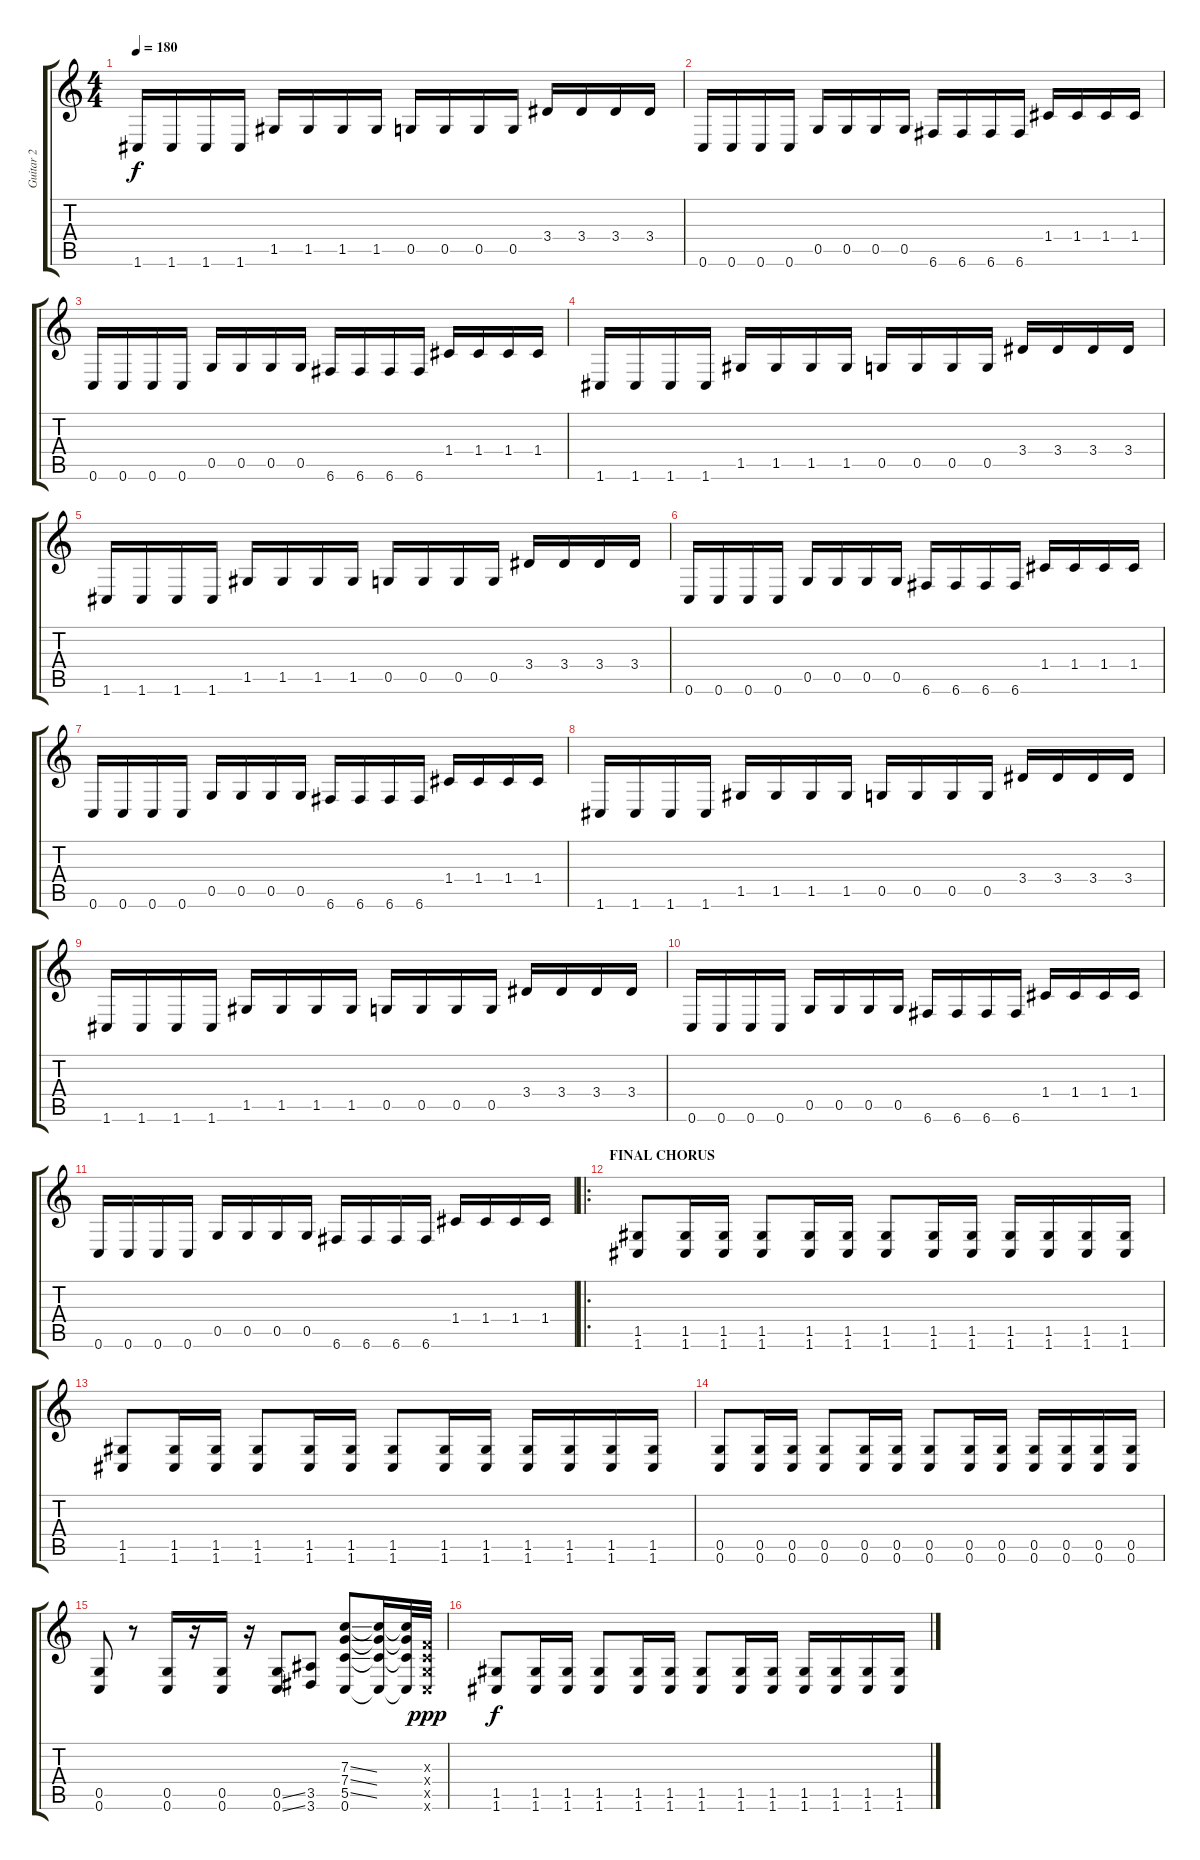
\track ("Guitar 2" "Guitar 2") {instrument distortionguitar}
\staff {score tabs}
\tuning (D4 A3 F3 C3 G2 C2) {hide}
\ts (4 4)
\tempo 180
\clef g2
\ks c
1.6.16{dy f} 1.6.16 1.6.16 1.6.16 1.5.16 1.5.16 1.5.16 1.5.16 0.5.16 0.5.16 0.5.16 0.5.16 3.4.16 3.4.16 3.4.16 3.4.16 |
0.6.16 0.6.16 0.6.16 0.6.16 0.5.16 0.5.16 0.5.16 0.5.16 6.6.16 6.6.16 6.6.16 6.6.16 1.4.16 1.4.16 1.4.16 1.4.16 |
0.6.16 0.6.16 0.6.16 0.6.16 0.5.16 0.5.16 0.5.16 0.5.16 6.6.16 6.6.16 6.6.16 6.6.16 1.4.16 1.4.16 1.4.16 1.4.16 |
1.6.16 1.6.16 1.6.16 1.6.16 1.5.16 1.5.16 1.5.16 1.5.16 0.5.16 0.5.16 0.5.16 0.5.16 3.4.16 3.4.16 3.4.16 3.4.16 |
1.6.16 1.6.16 1.6.16 1.6.16 1.5.16 1.5.16 1.5.16 1.5.16 0.5.16 0.5.16 0.5.16 0.5.16 3.4.16 3.4.16 3.4.16 3.4.16 |
0.6.16 0.6.16 0.6.16 0.6.16 0.5.16 0.5.16 0.5.16 0.5.16 6.6.16 6.6.16 6.6.16 6.6.16 1.4.16 1.4.16 1.4.16 1.4.16 |
0.6.16 0.6.16 0.6.16 0.6.16 0.5.16 0.5.16 0.5.16 0.5.16 6.6.16 6.6.16 6.6.16 6.6.16 1.4.16 1.4.16 1.4.16 1.4.16 |
1.6.16 1.6.16 1.6.16 1.6.16 1.5.16 1.5.16 1.5.16 1.5.16 0.5.16 0.5.16 0.5.16 0.5.16 3.4.16 3.4.16 3.4.16 3.4.16 |
1.6.16 1.6.16 1.6.16 1.6.16 1.5.16 1.5.16 1.5.16 1.5.16 0.5.16 0.5.16 0.5.16 0.5.16 3.4.16 3.4.16 3.4.16 3.4.16 |
0.6.16 0.6.16 0.6.16 0.6.16 0.5.16 0.5.16 0.5.16 0.5.16 6.6.16 6.6.16 6.6.16 6.6.16 1.4.16 1.4.16 1.4.16 1.4.16 |
0.6.16 0.6.16 0.6.16 0.6.16 0.5.16 0.5.16 0.5.16 0.5.16 6.6.16 6.6.16 6.6.16 6.6.16 1.4.16 1.4.16 1.4.16 1.4.16 |
\ro
\section ("" "FINAL CHORUS")
(1.5 1.6).8 (1.5 1.6).16 (1.5 1.6).16 (1.5 1.6).8 (1.5 1.6).16 (1.5 1.6).16 (1.5 1.6).8 (1.5 1.6).16 (1.5 1.6).16 (1.5 1.6).16 (1.5 1.6).16 (1.5 1.6).16 (1.5 1.6).16 |
(1.5 1.6).8 (1.5 1.6).16 (1.5 1.6).16 (1.5 1.6).8 (1.5 1.6).16 (1.5 1.6).16 (1.5 1.6).8 (1.5 1.6).16 (1.5 1.6).16 (1.5 1.6).16 (1.5 1.6).16 (1.5 1.6).16 (1.5 1.6).16 |
(0.5 0.6).8 (0.5 0.6).16 (0.5 0.6).16 (0.5 0.6).8 (0.5 0.6).16 (0.5 0.6).16 (0.5 0.6).8 (0.5 0.6).16 (0.5 0.6).16 (0.5 0.6).16 (0.5 0.6).16 (0.5 0.6).16 (0.5 0.6).16 |
(0.5 0.6).8 r.8 (0.5 0.6).16 r.16 (0.5 0.6).16 r.16 (0.5{ss} 0.6{ss}).8 (3.5 3.6).8 (7.3{ss} 7.4{ss} 5.5{ss} 0.6).8 (7.3{t} 7.4{t} 5.5{t} 0.6{t}).16 (7.3{t} 7.4{t} 5.5{t} 0.6{t}).32 (0.3{x} 0.4{x} 0.5{x} 0.6{x}).32{dy ppp} |
(1.5 1.6).8{dy f} (1.5 1.6).16 (1.5 1.6).16 (1.5 1.6).8 (1.5 1.6).16 (1.5 1.6).16 (1.5 1.6).8 (1.5 1.6).16 (1.5 1.6).16 (1.5 1.6).16 (1.5 1.6).16 (1.5 1.6).16 (1.5 1.6).16
